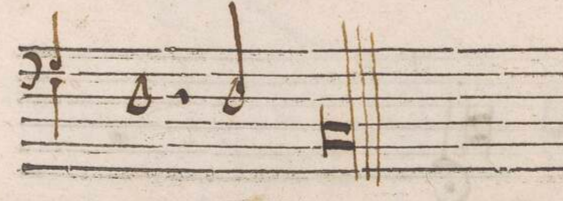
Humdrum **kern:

**kern	**text
*I"BASSVS	*
*clefF5	*
*k[]	*
*met(C|)	*
*M2/1	*
1.D	.
2D/	-mi-
=76-	=76-
0AAl	-ni
*	*Xij
==	==
*-	*-
